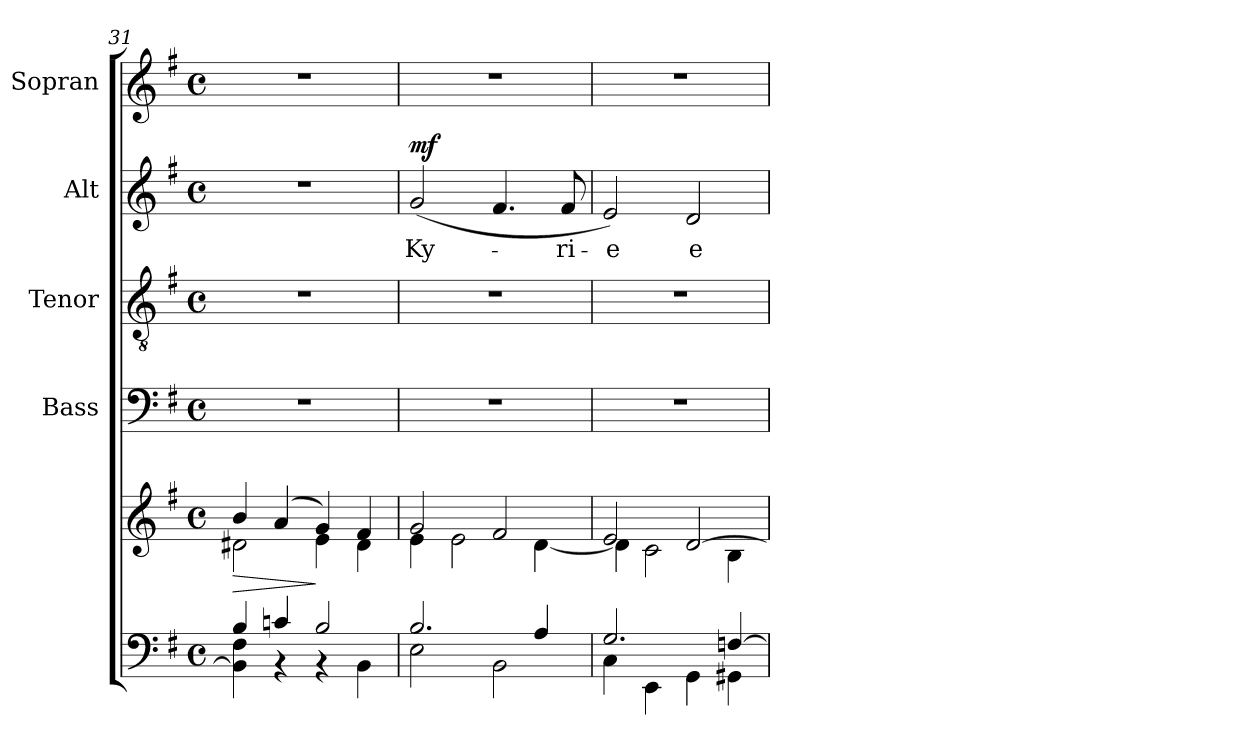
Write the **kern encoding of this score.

**kern	**kern	**dynam	**kern	**kern	**kern	**text	**dynam	**kern
*part5	*part5	*part5	*part4	*part3	*part2	*part2	*part2	*part1
*staff6	*staff5	*staff5/6	*staff4	*staff3	*staff2	*staff2	*staff2	*staff1
*	*	*	*I"Bass	*I"Tenor	*I"Alt	*	*	*I"Sopran
*	*	*	*I'B.	*I'T.	*I'A.	*	*	*I'S.
*clefF4	*clefG2	*	*clefF4	*clefGv2	*clefG2	*	*	*clefG2
*k[f#]	*k[f#]	*	*k[f#]	*k[f#]	*k[f#]	*	*	*k[f#]
*G:	*G:	*	*G:	*G:	*G:	*	*	*G:
*M4/4	*M4/4	*	*M4/4	*M4/4	*M4/4	*	*	*M4/4
*met(c)	*met(c)	*	*met(c)	*met(c)	*met(c)	*	*	*met(c)
=31	=31	=31	=31	=31	=31	=31	=31	=31
*^	*	*	*	*	*	*	*	*
!	!	!	!LO:HP:b	!	!	!	!	!	!
*	*	*^	*	*	*	*	*	*	*
4B/	4BB\] 4F#\	4b/	2d#X\	>	1r	1r	1r	.	.	1r
4cn/	4rBB	(4a/	.	.	.	.	.	.	.	.
2B/	4rBB	4g/)	4e\	]	.	.	.	.	.	.
.	4BB\	4f#/	4d#\	.	.	.	.	.	.	.
=32	=32	=32	=32	=32	=32	=32	=32	=32	=32	=32
!	!	!	!	!	!	!	!	!LO:LY:b	!LO:DY:a	!
2.B/	2E\	2g/	4e\	.	1r	1r	(<2g/	Ky-	mf	1r
.	.	.	2e\	.	.	.	.	.	.	.
.	2BB\	2f#/	.	.	.	.	4.f#/	.	.	.
4A/	.	.	[<4d\	.	.	.	.	.	.	.
!	!	!	!	!	!	!	!	!LO:LY:b	!	!
.	.	.	.	.	.	.	8f#/	-ri-	.	.
=33	=33	=33	=33	=33	=33	=33	=33	=33	=33	=33
!	!	!	!	!	!	!	!	!LO:LY:b	!	!
2.G/	4C\	2e/	4d\]	.	1r	1r	2e/)	-e	.	1r
.	4EE\	.	2c\	.	.	.	.	.	.	.
!	!	!	!	!	!	!	!	!LO:LY:b	!	!
.	4GG\	[>2d/	.	.	.	.	2d/	e-	.	.
[>4Fn/	4GG#X\	.	4B\	.	.	.	.	.	.	.
*v	*v	*	*	*	*	*	*	*	*	*
*	*v	*v	*	*	*	*	*	*	*
=	=	=	=	=	=	=	=	=
*-	*-	*-	*-	*-	*-	*-	*-	*-
